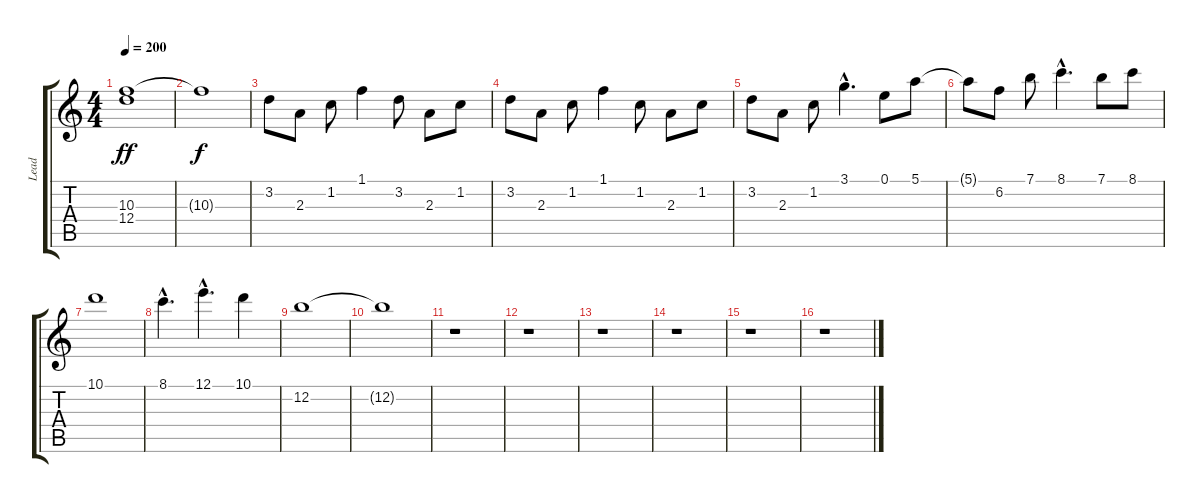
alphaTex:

\track ("Lead" "Lead") {instrument distortionguitar}
\staff {score tabs}
\tuning (E4 B3 G3 D3 A2 E2) {hide}
\ts (4 4)
\tempo 200
\clef g2
\ks c
(10.3 12.4).1{dy ff} |
10.3{t}.1{dy f} |
3.2.8 2.3.8 1.2.8 1.1.4 3.2.8 2.3.8 1.2.8 |
3.2.8 2.3.8 1.2.8 1.1.4 1.2.8 2.3.8 1.2.8 |
3.2.8 2.3.8 1.2.8 3.1{hac}.4{d} 0.1.8 5.1.8 |
5.1{t}.8 6.2.8 7.1.8 8.1{hac}.4{d} 7.1.8 8.1.8 |
10.1.1 |
8.1{hac}.4{d} 12.1{hac}.4{d} 10.1.4 |
12.2.1 |
12.2{t}.1 |
r.1 |
r.1 |
r.1 |
r.1 |
r.1 |
r.1
